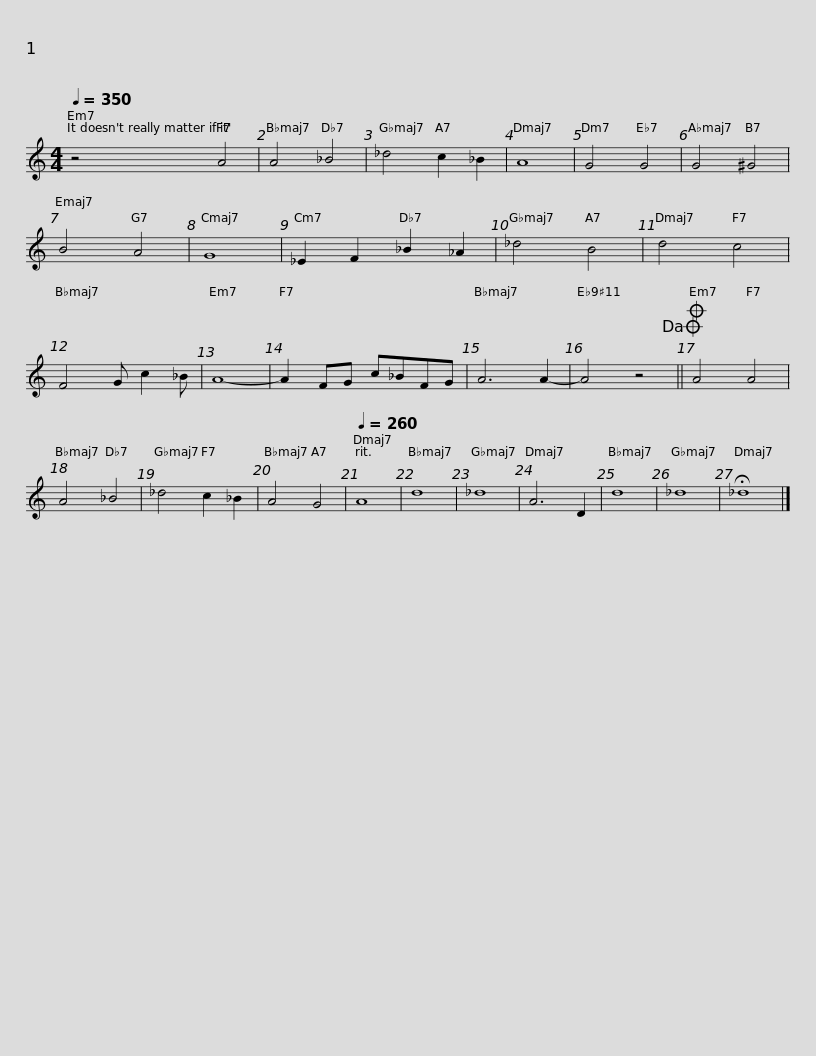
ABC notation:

X:1
L:1/8
Q:1/4=350
M:4/4
I:linebreak $
K:C
V:1 treble
V:1
 z4 A4 | A4 _B4 | _d4 c2 _B2 | A8 |$ G4 G4 | %5
 G4 ^G4 | B4 A4 | G8 |$ _E2 F2 _B2 _A2 | _d4 B4 | %10
 d4 c4 | F4 G c2 _B |$ A8- | A2 FG c_BFG | A6 A2- | %15
 A4 z4!dacoda! ||$O A4 A4 | A4 _B4 | _d4 c2 _B2 | A4 G4 |$ %20
[Q:1/4=260] A8 | d8 | _d8 | A6 D2 | d8 | %25
 _d8 | !fermata!_d8 |] %27
